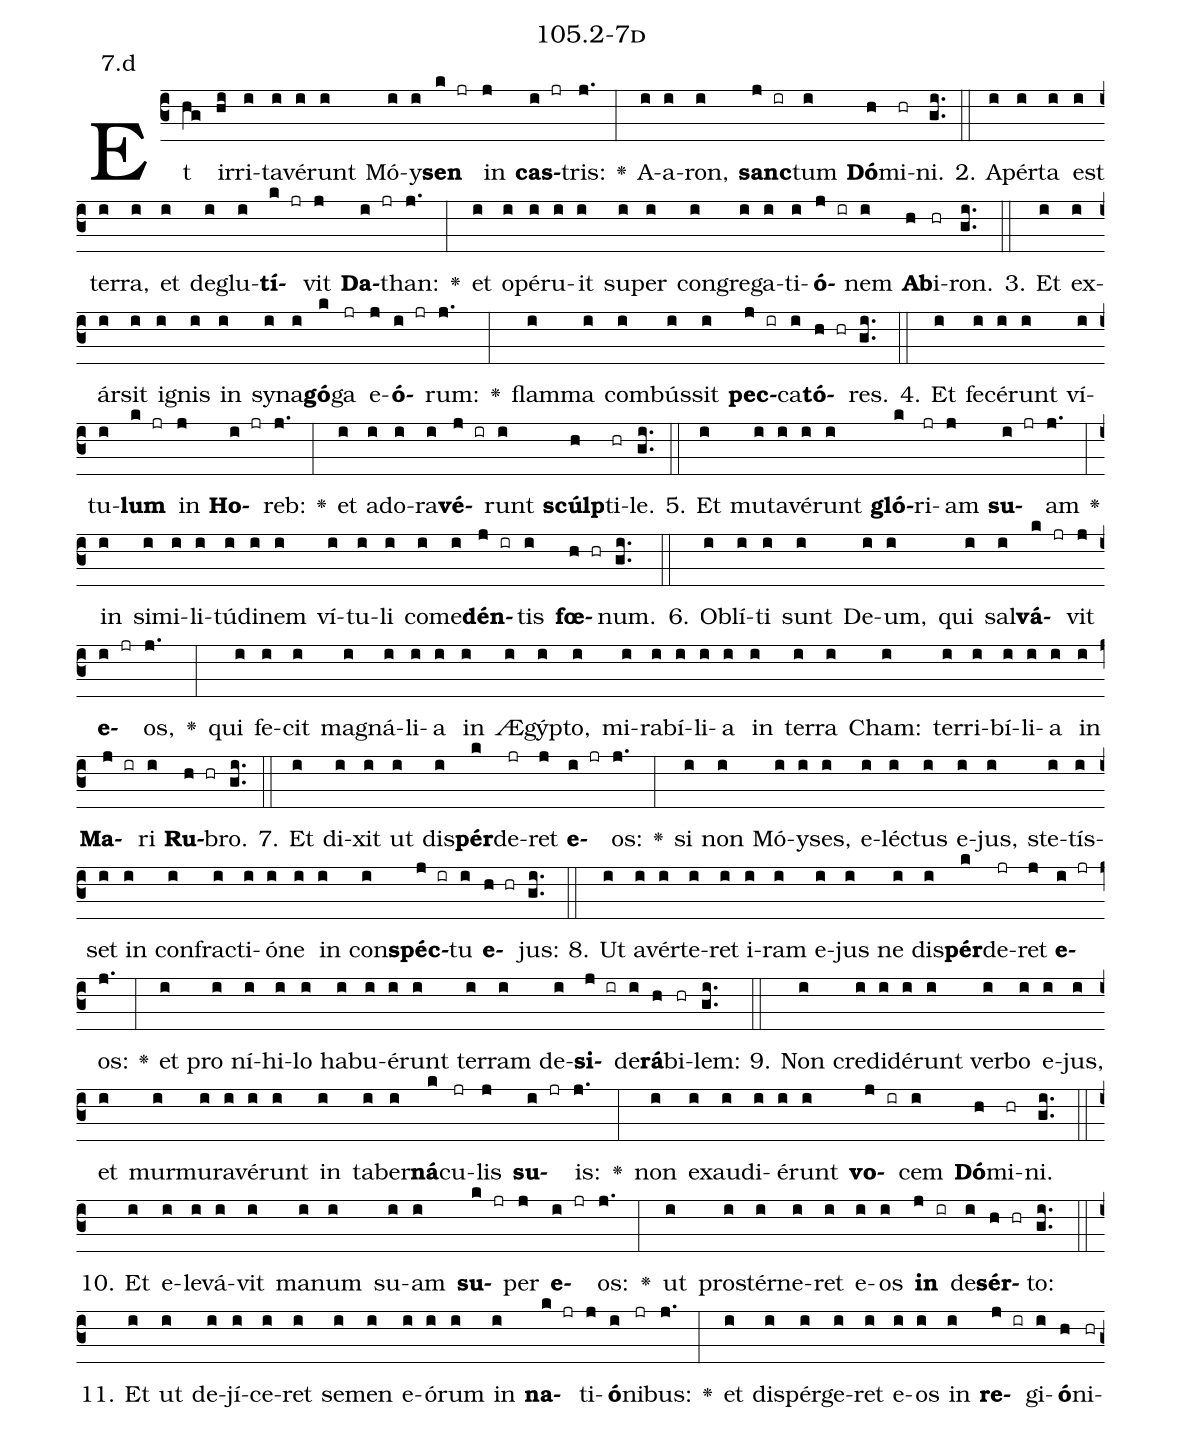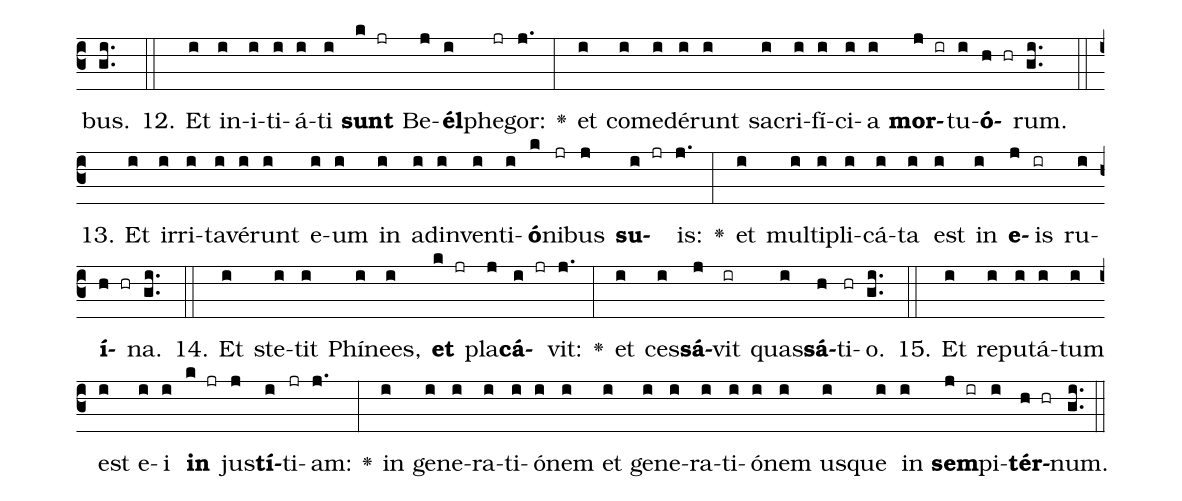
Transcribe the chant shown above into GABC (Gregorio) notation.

name: 105.2-7d;
annotation: 7.d;
%%
(c3)Et(hg) ir(hi)ri(i)ta(i)vé(i)runt(i) Mó(i)y(i)<b>sen</b>(k jr) in(j) <b>cas</b>(i jr)tris:(j.) <v>\greheightstar</v>(:) A(i)a(i)ron,(i) <b>sanc</b>(j ir)tum(i) <b>Dó</b>(h)mi(hr)ni.(gi..) (::)
2. A(i)pér(i)ta(i) est(i) ter(i)ra,(i) et(i) de(i)glu(i)<b>tí</b>(k jr)vit(j) <b>Da</b>(i jr)than:(j.) <v>\greheightstar</v>(:) et(i) o(i)pé(i)ru(i)it(i) su(i)per(i) con(i)gre(i)ga(i)ti(i)<b>ó</b>(j ir)nem(i) <b>Ab</b>(h)i(hr)ron.(gi..) (::)
3. Et(i) ex(i)ár(i)sit(i) i(i)gnis(i) in(i) sy(i)na(i)<b>gó</b>(k)ga(jr) e(j)<b>ó</b>(i jr)rum:(j.) <v>\greheightstar</v>(:) flam(i)ma(i) com(i)bús(i)sit(i) <b>pec</b>(j ir)ca(i)<b>tó</b>(h hr)res.(gi..) (::)
4. Et(i) fe(i)cé(i)runt(i) ví(i)tu(i)<b>lum</b>(k jr) in(j) <b>Ho</b>(i jr)reb:(j.) <v>\greheightstar</v>(:) et(i) ad(i)o(i)ra(i)<b>vé</b>(j ir)runt(i) <b>scúlp</b>(h)ti(hr)le.(gi..) (::)
5. Et(i) mu(i)ta(i)vé(i)runt(i) <b>gló</b>(k)ri(jr)am(j) <b>su</b>(i jr)am(j.) <v>\greheightstar</v>(:) in(i) si(i)mi(i)li(i)tú(i)di(i)nem(i) ví(i)tu(i)li(i) com(i)e(i)<b>dén</b>(j ir)tis(i) <b>fœ</b>(h hr)num.(gi..) (::)
6. Ob(i)lí(i)ti(i) sunt(i) De(i)um,(i) qui(i) sal(i)<b>vá</b>(k jr)vit(j) <b>e</b>(i jr)os,(j.) <v>\greheightstar</v>(:) qui(i) fe(i)cit(i) ma(i)gná(i)li(i)a(i) in(i) Æ(i)gýp(i)to,(i) mi(i)ra(i)bí(i)li(i)a(i) in(i) ter(i)ra(i) Cham:(i) ter(i)ri(i)bí(i)li(i)a(i) in(i) <b>Ma</b>(j ir)ri(i) <b>Ru</b>(h hr)bro.(gi..) (::)
7. Et(i) di(i)xit(i) ut(i) dis(i)<b>pér</b>(k)de(jr)ret(j) <b>e</b>(i jr)os:(j.) <v>\greheightstar</v>(:) si(i) non(i) Mó(i)y(i)ses,(i) e(i)léc(i)tus(i) e(i)jus,(i) ste(i)tís(i)set(i) in(i) con(i)frac(i)ti(i)ó(i)ne(i) in(i) con(i)<b>spéc</b>(j ir)tu(i) <b>e</b>(h hr)jus:(gi..) (::)
8. Ut(i) a(i)vér(i)te(i)ret(i) i(i)ram(i) e(i)jus(i) ne(i) dis(i)<b>pér</b>(k)de(jr)ret(j) <b>e</b>(i jr)os:(j.) <v>\greheightstar</v>(:) et(i) pro(i) ní(i)hi(i)lo(i) ha(i)bu(i)é(i)runt(i) ter(i)ram(i) de(i)<b>si</b>(j ir)de(i)<b>rá</b>(h)bi(hr)lem:(gi..) (::)
9. Non(i) cre(i)di(i)dé(i)runt(i) ver(i)bo(i) e(i)jus,(i) et(i) mur(i)mu(i)ra(i)vé(i)runt(i) in(i) ta(i)ber(i)<b>ná</b>(k)cu(jr)lis(j) <b>su</b>(i jr)is:(j.) <v>\greheightstar</v>(:) non(i) ex(i)au(i)di(i)é(i)runt(i) <b>vo</b>(j ir)cem(i) <b>Dó</b>(h)mi(hr)ni.(gi..) (::)
10. Et(i) e(i)le(i)vá(i)vit(i) ma(i)num(i) su(i)am(i) <b>su</b>(k jr)per(j) <b>e</b>(i jr)os:(j.) <v>\greheightstar</v>(:) ut(i) pro(i)stér(i)ne(i)ret(i) e(i)os(i) <b>in</b>(j ir) de(i)<b>sér</b>(h hr)to:(gi..) (::)
11. Et(i) ut(i) de(i)jí(i)ce(i)ret(i) se(i)men(i) e(i)ó(i)rum(i) in(i) <b>na</b>(k jr)ti(j)<b>ó</b>(i)ni(jr)bus:(j.) <v>\greheightstar</v>(:) et(i) di(i)spér(i)ge(i)ret(i) e(i)os(i) in(i) <b>re</b>(j ir)gi(i)<b>ó</b>(h)ni(hr)bus.(gi..) (::)
12. Et(i) in(i)i(i)ti(i)á(i)ti(i) <b>sunt</b>(k jr) Be(j)<b>él</b>(i)phe(jr)gor:(j.) <v>\greheightstar</v>(:) et(i) com(i)e(i)dé(i)runt(i) sa(i)cri(i)fí(i)ci(i)a(i) <b>mor</b>(j ir)tu(i)<b>ó</b>(h hr)rum.(gi..) (::)
13. Et(i) ir(i)ri(i)ta(i)vé(i)runt(i) e(i)um(i) in(i) ad(i)in(i)ven(i)ti(i)<b>ó</b>(k)ni(jr)bus(j) <b>su</b>(i jr)is:(j.) <v>\greheightstar</v>(:) et(i) mul(i)ti(i)pli(i)cá(i)ta(i) est(i) in(i) <b>e</b>(j)is(ir) ru(i)<b>í</b>(h hr)na.(gi..) (::)
14. Et(i) ste(i)tit(i) Phí(i)nees,(i) <b>et</b>(k jr) pla(j)<b>cá</b>(i jr)vit:(j.) <v>\greheightstar</v>(:) et(i) ces(i)<b>sá</b>(j)vit(ir) quas(i)<b>sá</b>(h)ti(hr)o.(gi..) (::)
15. Et(i) re(i)pu(i)tá(i)tum(i) est(i) e(i)i(i) <b>in</b>(k jr) jus(j)<b>tí</b>(i)ti(jr)am:(j.) <v>\greheightstar</v>(:) in(i) ge(i)ne(i)ra(i)ti(i)ó(i)nem(i) et(i) ge(i)ne(i)ra(i)ti(i)ó(i)nem(i) us(i)que(i) in(i) <b>sem</b>(j ir)pi(i)<b>tér</b>(h hr)num.(gi..) (::)
